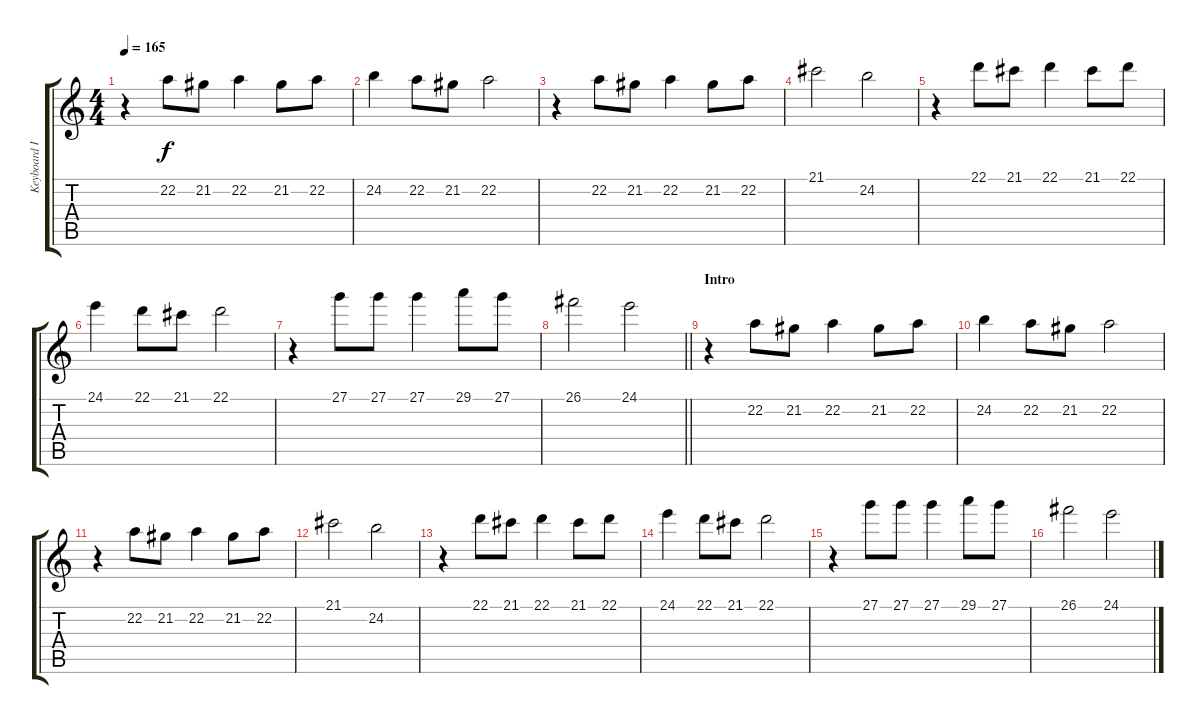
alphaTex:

\track ("Keyboard I" "Keyboard I") {instrument stringensemble1}
\staff {score tabs}
\tuning (E4 B3 G3 D3 A2 E2) {hide}
\ts (4 4)
\tempo 165
\clef g2
\ks c
r.4{dy f} 22.2.8 21.2.8 22.2.4 21.2.8 22.2.8 |
24.2.4 22.2.8 21.2.8 22.2.2 |
r.4 22.2.8 21.2.8 22.2.4 21.2.8 22.2.8 |
21.1.2 24.2.2 |
r.4 22.1.8 21.1.8 22.1.4 21.1.8 22.1.8 |
24.1.4 22.1.8 21.1.8 22.1.2 |
r.4 27.1.8 27.1.8 27.1.4 29.1.8 27.1.8 |
\barLineRight lightlight
26.1.2 24.1.2 |
\section ("" "Intro")
r.4 22.2.8 21.2.8 22.2.4 21.2.8 22.2.8 |
24.2.4 22.2.8 21.2.8 22.2.2 |
r.4 22.2.8 21.2.8 22.2.4 21.2.8 22.2.8 |
21.1.2 24.2.2 |
r.4 22.1.8 21.1.8 22.1.4 21.1.8 22.1.8 |
24.1.4 22.1.8 21.1.8 22.1.2 |
r.4 27.1.8 27.1.8 27.1.4 29.1.8 27.1.8 |
26.1.2 24.1.2
